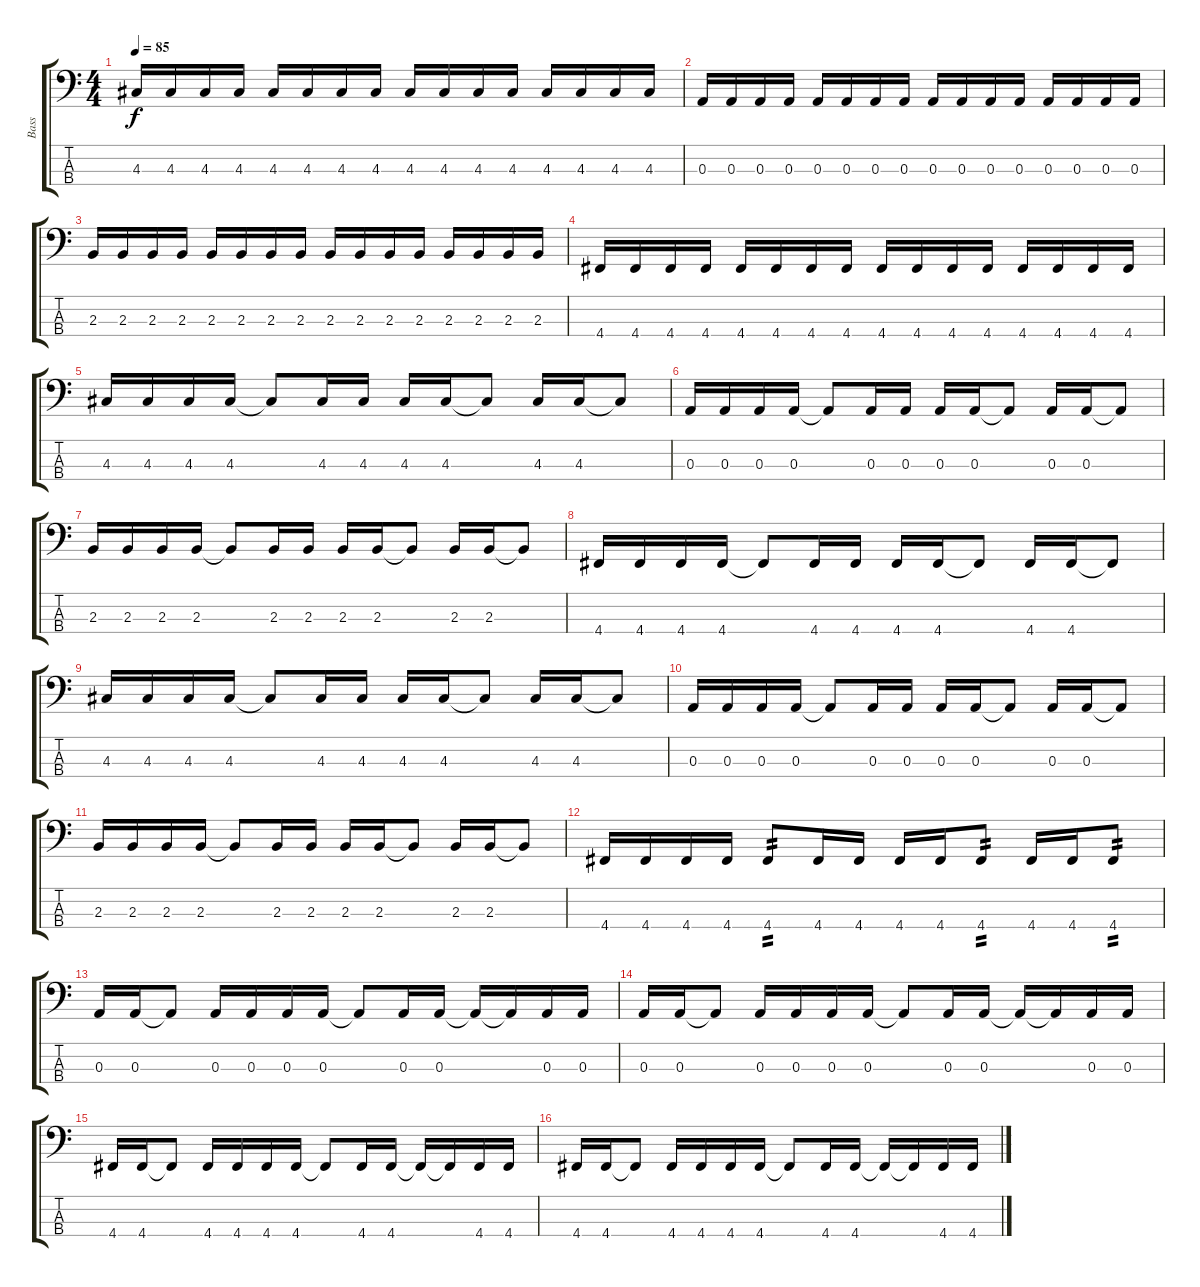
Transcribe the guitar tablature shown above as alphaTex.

\track ("Bass" "Bass") {instrument electricbassfinger}
\staff {score tabs}
\tuning (G2 D2 A1 D1) {hide}
\ts (4 4)
\tempo 85
\clef f4
\ks c
4.3.16{dy f} 4.3.16 4.3.16 4.3.16 4.3.16 4.3.16 4.3.16 4.3.16 4.3.16 4.3.16 4.3.16 4.3.16 4.3.16 4.3.16 4.3.16 4.3.16 |
0.3.16 0.3.16 0.3.16 0.3.16 0.3.16 0.3.16 0.3.16 0.3.16 0.3.16 0.3.16 0.3.16 0.3.16 0.3.16 0.3.16 0.3.16 0.3.16 |
2.3.16 2.3.16 2.3.16 2.3.16 2.3.16 2.3.16 2.3.16 2.3.16 2.3.16 2.3.16 2.3.16 2.3.16 2.3.16 2.3.16 2.3.16 2.3.16 |
4.4.16 4.4.16 4.4.16 4.4.16 4.4.16 4.4.16 4.4.16 4.4.16 4.4.16 4.4.16 4.4.16 4.4.16 4.4.16 4.4.16 4.4.16 4.4.16 |
4.3.16 4.3.16 4.3.16 4.3.16 4.3{t}.8 4.3.16 4.3.16 4.3.16 4.3.16 4.3{t}.8 4.3.16 4.3.16 4.3{t}.8 |
0.3.16 0.3.16 0.3.16 0.3.16 0.3{t}.8 0.3.16 0.3.16 0.3.16 0.3.16 0.3{t}.8 0.3.16 0.3.16 0.3{t}.8 |
2.3.16 2.3.16 2.3.16 2.3.16 2.3{t}.8 2.3.16 2.3.16 2.3.16 2.3.16 2.3{t}.8 2.3.16 2.3.16 2.3{t}.8 |
4.4.16 4.4.16 4.4.16 4.4.16 4.4{t}.8 4.4.16 4.4.16 4.4.16 4.4.16 4.4{t}.8 4.4.16 4.4.16 4.4{t}.8 |
4.3.16 4.3.16 4.3.16 4.3.16 4.3{t}.8 4.3.16 4.3.16 4.3.16 4.3.16 4.3{t}.8 4.3.16 4.3.16 4.3{t}.8 |
0.3.16 0.3.16 0.3.16 0.3.16 0.3{t}.8 0.3.16 0.3.16 0.3.16 0.3.16 0.3{t}.8 0.3.16 0.3.16 0.3{t}.8 |
2.3.16 2.3.16 2.3.16 2.3.16 2.3{t}.8 2.3.16 2.3.16 2.3.16 2.3.16 2.3{t}.8 2.3.16 2.3.16 2.3{t}.8 |
4.4.16 4.4.16 4.4.16 4.4.16 4.4.8{tp 2} 4.4.16 4.4.16 4.4.16 4.4.16 4.4.8{tp 2} 4.4.16 4.4.16 4.4.8{tp 2} |
0.3.16 0.3.16 0.3{t}.8 0.3.16 0.3.16 0.3.16 0.3.16 0.3{t}.8 0.3.16 0.3.16 0.3{t}.16 0.3{t}.16 0.3.16 0.3.16 |
0.3.16 0.3.16 0.3{t}.8 0.3.16 0.3.16 0.3.16 0.3.16 0.3{t}.8 0.3.16 0.3.16 0.3{t}.16 0.3{t}.16 0.3.16 0.3.16 |
4.4.16 4.4.16 4.4{t}.8 4.4.16 4.4.16 4.4.16 4.4.16 4.4{t}.8 4.4.16 4.4.16 4.4{t}.16 4.4{t}.16 4.4.16 4.4.16 |
4.4.16 4.4.16 4.4{t}.8 4.4.16 4.4.16 4.4.16 4.4.16 4.4{t}.8 4.4.16 4.4.16 4.4{t}.16 4.4{t}.16 4.4.16 4.4.16
